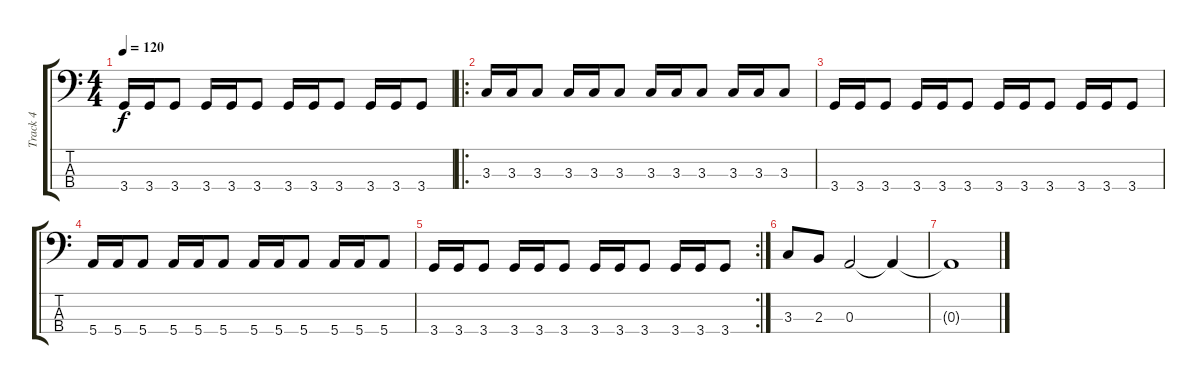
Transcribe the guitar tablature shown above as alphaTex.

\track ("Track 4" "Track 4") {instrument electricbassfinger}
\staff {score tabs}
\tuning (G2 D2 A1 E1) {hide}
\ts (4 4)
\tempo 120
\clef f4
\ks c
3.4.16{dy f} 3.4.16 3.4.8 3.4.16 3.4.16 3.4.8 3.4.16 3.4.16 3.4.8 3.4.16 3.4.16 3.4.8 |
\ro
3.3.16 3.3.16 3.3.8 3.3.16 3.3.16 3.3.8 3.3.16 3.3.16 3.3.8 3.3.16 3.3.16 3.3.8 |
3.4.16 3.4.16 3.4.8 3.4.16 3.4.16 3.4.8 3.4.16 3.4.16 3.4.8 3.4.16 3.4.16 3.4.8 |
5.4.16 5.4.16 5.4.8 5.4.16 5.4.16 5.4.8 5.4.16 5.4.16 5.4.8 5.4.16 5.4.16 5.4.8 |
\rc 2
3.4.16 3.4.16 3.4.8 3.4.16 3.4.16 3.4.8 3.4.16 3.4.16 3.4.8 3.4.16 3.4.16 3.4.8 |
3.3.8 2.3.8 0.3.2 0.3{t}.4 |
0.3{t}.1
